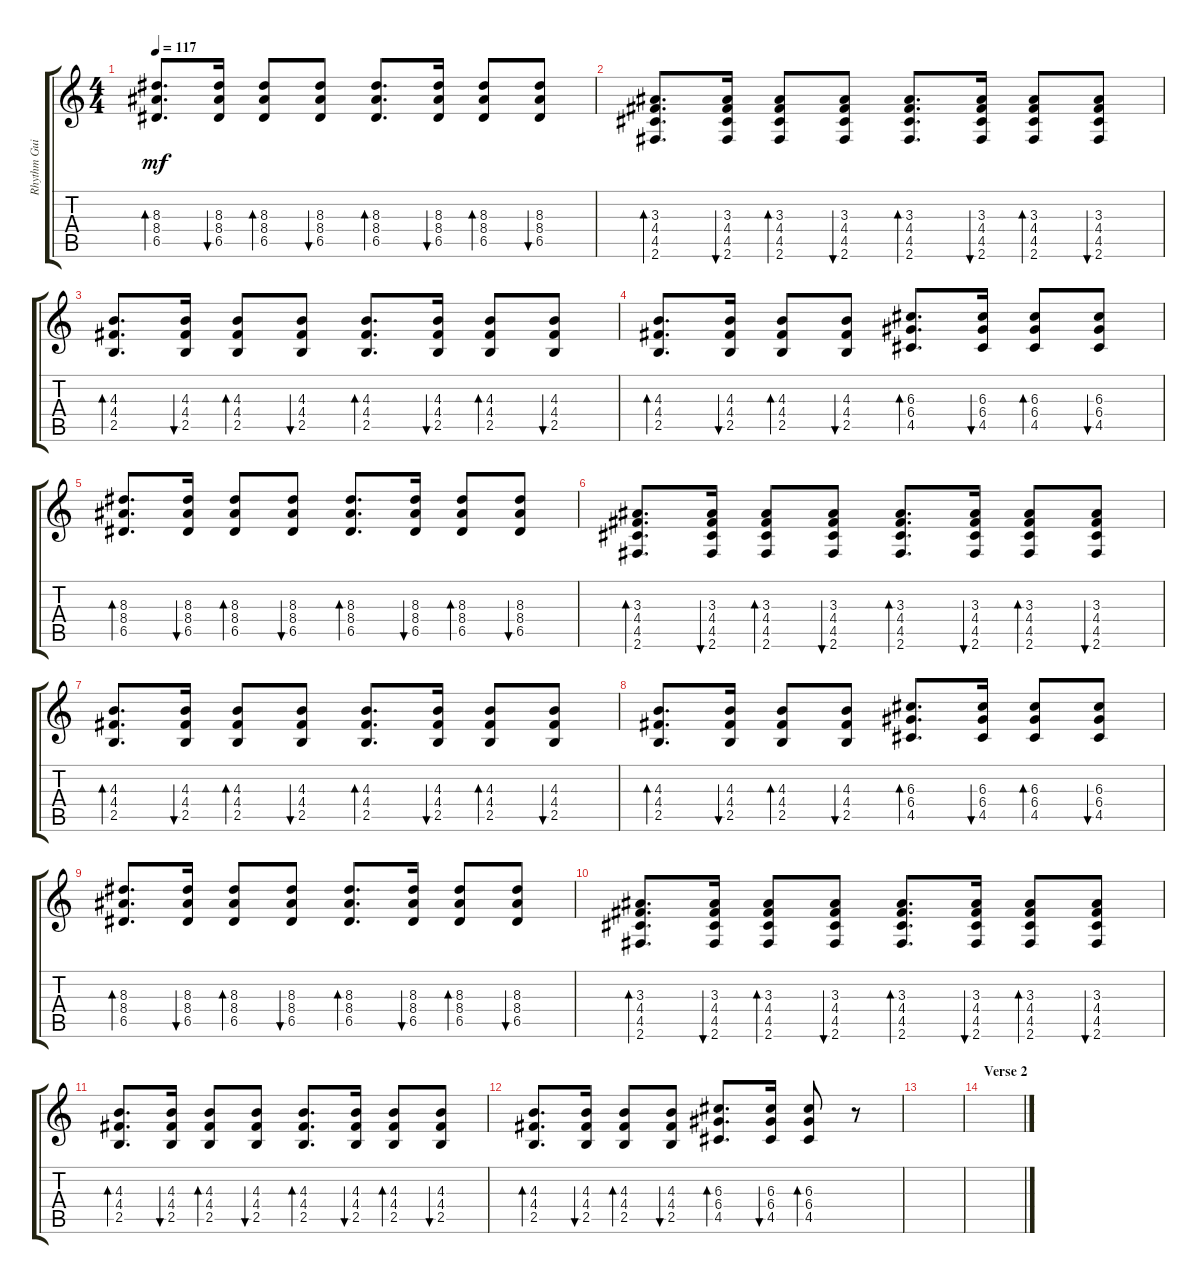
\track ("Rhythm Guitar" "Rhythm Gui") {instrument electricguitarclean}
\staff {score tabs}
\tuning (E4 B3 G3 D3 A2 E2) {hide}
\ts (4 4)
\tempo 117
\clef g2
\ks c
(8.3 8.4 6.5).8{d bd 30 dy mf} (8.3 8.4 6.5).16{bu 30} (8.3 8.4 6.5).8{bd 30} (8.3 8.4 6.5).8{bu 30} (8.3 8.4 6.5).8{d bd 30} (8.3 8.4 6.5).16{bu 30} (8.3 8.4 6.5).8{bd 30} (8.3 8.4 6.5).8{bu 30} |
(3.3 4.4 4.5 2.6).8{d bd 30} (3.3 4.4 4.5 2.6).16{bu 30} (3.3 4.4 4.5 2.6).8{bd 30} (3.3 4.4 4.5 2.6).8{bu 30} (3.3 4.4 4.5 2.6).8{d bd 30} (3.3 4.4 4.5 2.6).16{bu 30} (3.3 4.4 4.5 2.6).8{bd 30} (3.3 4.4 4.5 2.6).8{bu 30} |
(4.3 4.4 2.5).8{d bd 30} (4.3 4.4 2.5).16{bu 30} (4.3 4.4 2.5).8{bd 30} (4.3 4.4 2.5).8{bu 30} (4.3 4.4 2.5).8{d bd 30} (4.3 4.4 2.5).16{bu 30} (4.3 4.4 2.5).8{bd 30} (4.3 4.4 2.5).8{bu 30} |
(4.3 4.4 2.5).8{d bd 30} (4.3 4.4 2.5).16{bu 30} (4.3 4.4 2.5).8{bd 30} (4.3 4.4 2.5).8{bu 30} (6.3 6.4 4.5).8{d bd 30} (6.3 6.4 4.5).16{bu 30} (6.3 6.4 4.5).8{bd 30} (6.3 6.4 4.5).8{bu 30} |
(8.3 8.4 6.5).8{d bd 30} (8.3 8.4 6.5).16{bu 30} (8.3 8.4 6.5).8{bd 30} (8.3 8.4 6.5).8{bu 30} (8.3 8.4 6.5).8{d bd 30} (8.3 8.4 6.5).16{bu 30} (8.3 8.4 6.5).8{bd 30} (8.3 8.4 6.5).8{bu 30} |
(3.3 4.4 4.5 2.6).8{d bd 30} (3.3 4.4 4.5 2.6).16{bu 30} (3.3 4.4 4.5 2.6).8{bd 30} (3.3 4.4 4.5 2.6).8{bu 30} (3.3 4.4 4.5 2.6).8{d bd 30} (3.3 4.4 4.5 2.6).16{bu 30} (3.3 4.4 4.5 2.6).8{bd 30} (3.3 4.4 4.5 2.6).8{bu 30} |
(4.3 4.4 2.5).8{d bd 30} (4.3 4.4 2.5).16{bu 30} (4.3 4.4 2.5).8{bd 30} (4.3 4.4 2.5).8{bu 30} (4.3 4.4 2.5).8{d bd 30} (4.3 4.4 2.5).16{bu 30} (4.3 4.4 2.5).8{bd 30} (4.3 4.4 2.5).8{bu 30} |
(4.3 4.4 2.5).8{d bd 30} (4.3 4.4 2.5).16{bu 30} (4.3 4.4 2.5).8{bd 30} (4.3 4.4 2.5).8{bu 30} (6.3 6.4 4.5).8{d bd 30} (6.3 6.4 4.5).16{bu 30} (6.3 6.4 4.5).8{bd 30} (6.3 6.4 4.5).8{bu 30} |
(8.3 8.4 6.5).8{d bd 30} (8.3 8.4 6.5).16{bu 30} (8.3 8.4 6.5).8{bd 30} (8.3 8.4 6.5).8{bu 30} (8.3 8.4 6.5).8{d bd 30} (8.3 8.4 6.5).16{bu 30} (8.3 8.4 6.5).8{bd 30} (8.3 8.4 6.5).8{bu 30} |
(3.3 4.4 4.5 2.6).8{d bd 30} (3.3 4.4 4.5 2.6).16{bu 30} (3.3 4.4 4.5 2.6).8{bd 30} (3.3 4.4 4.5 2.6).8{bu 30} (3.3 4.4 4.5 2.6).8{d bd 30} (3.3 4.4 4.5 2.6).16{bu 30} (3.3 4.4 4.5 2.6).8{bd 30} (3.3 4.4 4.5 2.6).8{bu 30} |
(4.3 4.4 2.5).8{d bd 30} (4.3 4.4 2.5).16{bu 30} (4.3 4.4 2.5).8{bd 30} (4.3 4.4 2.5).8{bu 30} (4.3 4.4 2.5).8{d bd 30} (4.3 4.4 2.5).16{bu 30} (4.3 4.4 2.5).8{bd 30} (4.3 4.4 2.5).8{bu 30} |
(4.3 4.4 2.5).8{d bd 30} (4.3 4.4 2.5).16{bu 30} (4.3 4.4 2.5).8{bd 30} (4.3 4.4 2.5).8{bu 30} (6.3 6.4 4.5).8{d bd 30} (6.3 6.4 4.5).16{bu 30} (6.3 6.4 4.5).8{bd 30} r.8 |
|
\section ("" "Verse 2")
